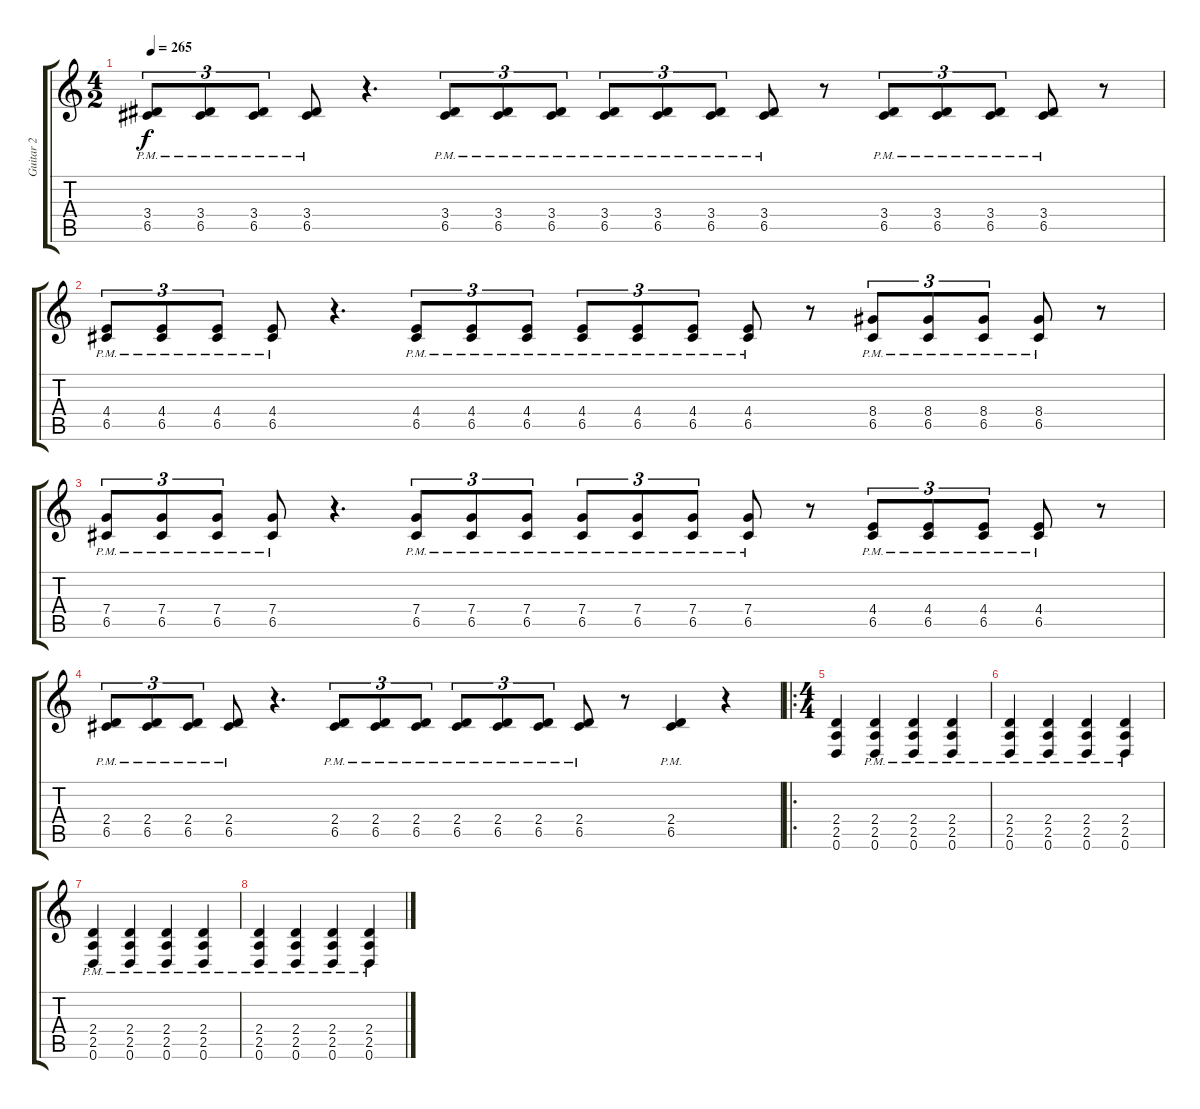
\track ("Guitar 2" "Guitar 2") {instrument overdrivenguitar}
\staff {score tabs}
\tuning (D4 A3 F3 C3 G2 D2) {hide}
\ts (4 2)
\tempo 265
\clef g2
\ks c
(3.4{pm} 6.5{pm}).8{tu (3 2) dy f} (3.4{pm} 6.5{pm}).8{tu (3 2)} (3.4{pm} 6.5{pm}).8{tu (3 2)} (3.4{pm} 6.5{pm}).8 r.4{d} (3.4{pm} 6.5{pm}).8{tu (3 2)} (3.4{pm} 6.5{pm}).8{tu (3 2)} (3.4{pm} 6.5{pm}).8{tu (3 2)} (3.4{pm} 6.5{pm}).8{tu (3 2)} (3.4{pm} 6.5{pm}).8{tu (3 2)} (3.4{pm} 6.5{pm}).8{tu (3 2)} (3.4{pm} 6.5{pm}).8 r.8 (3.4{pm} 6.5{pm}).8{tu (3 2)} (3.4{pm} 6.5{pm}).8{tu (3 2)} (3.4{pm} 6.5{pm}).8{tu (3 2)} (3.4{pm} 6.5{pm}).8 r.8 |
(4.4{pm} 6.5{pm}).8{tu (3 2)} (4.4{pm} 6.5{pm}).8{tu (3 2)} (4.4{pm} 6.5{pm}).8{tu (3 2)} (4.4{pm} 6.5{pm}).8 r.4{d} (4.4{pm} 6.5{pm}).8{tu (3 2)} (4.4{pm} 6.5{pm}).8{tu (3 2)} (4.4{pm} 6.5{pm}).8{tu (3 2)} (4.4{pm} 6.5{pm}).8{tu (3 2)} (4.4{pm} 6.5{pm}).8{tu (3 2)} (4.4{pm} 6.5{pm}).8{tu (3 2)} (4.4{pm} 6.5{pm}).8 r.8 (8.4{pm} 6.5{pm}).8{tu (3 2)} (8.4{pm} 6.5{pm}).8{tu (3 2)} (8.4{pm} 6.5{pm}).8{tu (3 2)} (8.4{pm} 6.5{pm}).8 r.8 |
(7.4{pm} 6.5{pm}).8{tu (3 2)} (7.4{pm} 6.5{pm}).8{tu (3 2)} (7.4{pm} 6.5{pm}).8{tu (3 2)} (7.4{pm} 6.5{pm}).8 r.4{d} (7.4{pm} 6.5{pm}).8{tu (3 2)} (7.4{pm} 6.5{pm}).8{tu (3 2)} (7.4{pm} 6.5{pm}).8{tu (3 2)} (7.4{pm} 6.5{pm}).8{tu (3 2)} (7.4{pm} 6.5{pm}).8{tu (3 2)} (7.4{pm} 6.5{pm}).8{tu (3 2)} (7.4{pm} 6.5{pm}).8 r.8 (4.4{pm} 6.5{pm}).8{tu (3 2)} (4.4{pm} 6.5{pm}).8{tu (3 2)} (4.4{pm} 6.5{pm}).8{tu (3 2)} (4.4{pm} 6.5{pm}).8 r.8 |
(2.4{pm} 6.5{pm}).8{tu (3 2)} (2.4{pm} 6.5{pm}).8{tu (3 2)} (2.4{pm} 6.5{pm}).8{tu (3 2)} (2.4{pm} 6.5{pm}).8 r.4{d} (2.4{pm} 6.5{pm}).8{tu (3 2)} (2.4{pm} 6.5{pm}).8{tu (3 2)} (2.4{pm} 6.5{pm}).8{tu (3 2)} (2.4{pm} 6.5{pm}).8{tu (3 2)} (2.4{pm} 6.5{pm}).8{tu (3 2)} (2.4{pm} 6.5{pm}).8{tu (3 2)} (2.4{pm} 6.5{pm}).8 r.8 (2.4{pm} 6.5{pm}).4 r.4 |
\ro
\ts (4 4)
(2.4 2.5 0.6).4 (2.4{pm} 2.5{pm} 0.6{pm}).4 (2.4{pm} 2.5{pm} 0.6{pm}).4 (2.4{pm} 2.5{pm} 0.6{pm}).4 |
(2.4{pm} 2.5{pm} 0.6{pm}).4 (2.4{pm} 2.5{pm} 0.6{pm}).4 (2.4{pm} 2.5{pm} 0.6{pm}).4 (2.4{pm} 2.5{pm} 0.6{pm}).4 |
(2.4{pm} 2.5{pm} 0.6{pm}).4 (2.4{pm} 2.5{pm} 0.6{pm}).4 (2.4{pm} 2.5{pm} 0.6{pm}).4 (2.4{pm} 2.5{pm} 0.6{pm}).4 |
(2.4{pm} 2.5{pm} 0.6{pm}).4 (2.4{pm} 2.5{pm} 0.6{pm}).4 (2.4{pm} 2.5{pm} 0.6{pm}).4 (2.4{pm} 2.5{pm} 0.6{pm}).4
